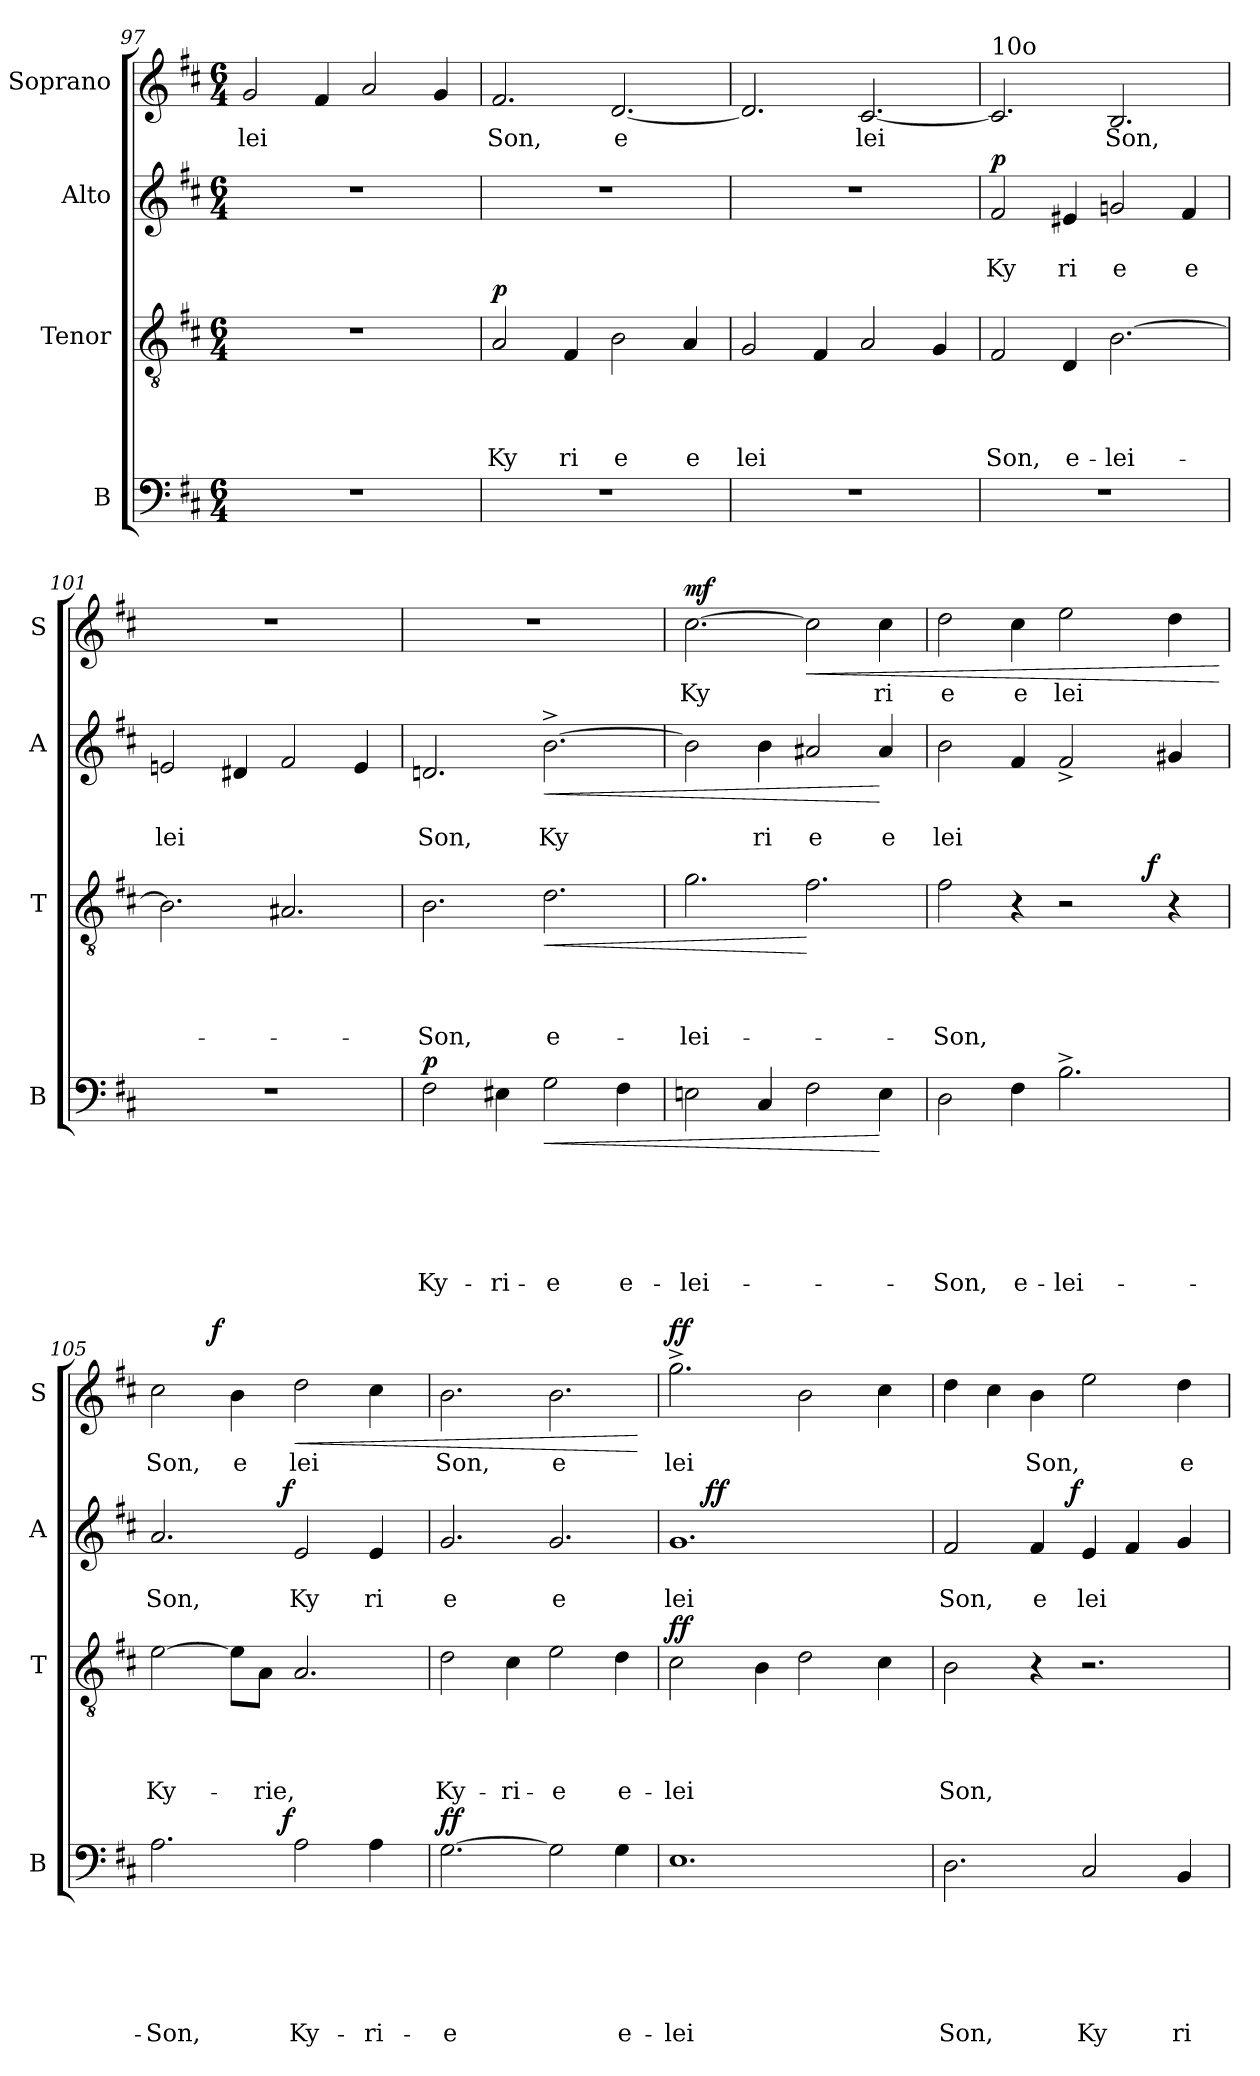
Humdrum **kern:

**kern	**text	**text	**text	**text	**text	**text	**dynam	**kern	**text	**text	**text	**text	**dynam	**kern	**text	**text	**dynam	**kern	**text	**dynam
*part4	*part4	*part4	*part4	*part4	*part4	*part4	*part4	*part3	*part3	*part3	*part3	*part3	*part3	*part2	*part2	*part2	*part2	*part1	*part1	*part1
*staff4	*staff4	*staff4	*staff4	*staff4	*staff4	*staff4	*staff4	*staff3	*staff3	*staff3	*staff3	*staff3	*staff3	*staff2	*staff2	*staff2	*staff2	*staff1	*staff1	*staff1
*I"B	*	*	*	*	*	*	*	*I"Tenor	*	*	*	*	*	*I"Alto	*	*	*	*I"Soprano	*	*
*I'B	*	*	*	*	*	*	*	*I'T	*	*	*	*	*	*I'A	*	*	*	*I'S	*	*
*clefF4	*	*	*	*	*	*	*	*clefGv2	*	*	*	*	*	*clefG2	*	*	*	*clefG2	*	*
*k[f#c#]	*	*	*	*	*	*	*	*k[f#c#]	*	*	*	*	*	*k[f#c#]	*	*	*	*k[f#c#]	*	*
*D:	*	*	*	*	*	*	*	*D:	*	*	*	*	*	*D:	*	*	*	*D:	*	*
*M6/4	*	*	*	*	*	*	*	*M6/4	*	*	*	*	*	*M6/4	*	*	*	*M6/4	*	*
=97	=97	=97	=97	=97	=97	=97	=97	=97	=97	=97	=97	=97	=97	=97	=97	=97	=97	=97	=97	=97
!LO:N:vis=1	!	!	!	!	!	!	!	!LO:N:vis=1	!	!	!	!	!	!LO:N:vis=1	!	!	!	!	!LO:LY:b	!
1.r	.	.	.	.	.	.	.	1.r	.	.	.	.	.	1.r	.	.	.	2g/	lei	.
.	.	.	.	.	.	.	.	.	.	.	.	.	.	.	.	.	.	4f#/	.	.
.	.	.	.	.	.	.	.	.	.	.	.	.	.	.	.	.	.	2a/	.	.
.	.	.	.	.	.	.	.	.	.	.	.	.	.	.	.	.	.	4g/	.	.
=98	=98	=98	=98	=98	=98	=98	=98	=98	=98	=98	=98	=98	=98	=98	=98	=98	=98	=98	=98	=98
!LO:N:vis=1	!	!	!	!	!	!	!	!	!	!	!	!LO:LY:b	!LO:DY:a	!LO:N:vis=1	!	!	!	!	!LO:LY:b	!
1.r	.	.	.	.	.	.	.	2A/	.	.	.	Ky	p	1.r	.	.	.	2.f#/	Son,	.
!	!	!	!	!	!	!	!	!	!	!	!	!LO:LY:b	!	!	!	!	!	!	!	!
.	.	.	.	.	.	.	.	4F#/	.	.	.	ri	.	.	.	.	.	.	.	.
!	!	!	!	!	!	!	!	!	!	!	!	!LO:LY:b	!	!	!	!	!	!	!LO:LY:b	!
.	.	.	.	.	.	.	.	2B\	.	.	.	e	.	.	.	.	.	[<2.d/	e	.
!	!	!	!	!	!	!	!	!	!	!	!	!LO:LY:b	!	!	!	!	!	!	!	!
.	.	.	.	.	.	.	.	4A/	.	.	.	e	.	.	.	.	.	.	.	.
=99	=99	=99	=99	=99	=99	=99	=99	=99	=99	=99	=99	=99	=99	=99	=99	=99	=99	=99	=99	=99
!LO:N:vis=1	!	!	!	!	!	!	!	!	!	!	!	!LO:LY:b	!	!LO:N:vis=1	!	!	!	!	!	!
1.r	.	.	.	.	.	.	.	2G/	.	.	.	lei	.	1.r	.	.	.	2.d/]	.	.
.	.	.	.	.	.	.	.	4F#/	.	.	.	.	.	.	.	.	.	.	.	.
!	!	!	!	!	!	!	!	!	!	!	!	!	!	!	!	!	!	!	!LO:LY:b	!
.	.	.	.	.	.	.	.	2A/	.	.	.	.	.	.	.	.	.	[<2.c#/	lei	.
.	.	.	.	.	.	.	.	4G/	.	.	.	.	.	.	.	.	.	.	.	.
!!LO:LB:g=z
=100	=100	=100	=100	=100	=100	=100	=100	=100	=100	=100	=100	=100	=100	=100	=100	=100	=100	=100	=100	=100
!	!	!	!	!	!	!	!	!	!	!	!	!	!	!	!	!	!	!LO:TX:a:t=10o	!	!
!LO:N:vis=1	!	!	!	!	!	!	!	!	!	!	!	!LO:LY:b	!	!	!	!LO:LY:b	!LO:DY:a	!	!	!
1.r	.	.	.	.	.	.	.	2F#/	.	.	.	Son,	.	2f#/	.	Ky	p	2.c#/]	.	.
!	!	!	!	!	!	!	!	!	!	!	!	!LO:LY:b	!	!	!	!LO:LY:b	!	!	!	!
.	.	.	.	.	.	.	.	4D/	.	.	.	e-	.	4e#X/	.	ri	.	.	.	.
!	!	!	!	!	!	!	!	!	!	!	!	!LO:LY:b	!	!	!	!LO:LY:b	!	!	!LO:LY:b	!
.	.	.	.	.	.	.	.	[>2.B\	.	.	.	-lei-	.	2gn/	.	e	.	2.B/	Son,	.
!	!	!	!	!	!	!	!	!	!	!	!	!	!	!	!	!LO:LY:b	!	!	!	!
.	.	.	.	.	.	.	.	.	.	.	.	.	.	4f#/	.	e	.	.	.	.
=101	=101	=101	=101	=101	=101	=101	=101	=101	=101	=101	=101	=101	=101	=101	=101	=101	=101	=101	=101	=101
!LO:N:vis=1	!	!	!	!	!	!	!	!	!	!	!	!	!	!	!	!LO:LY:b	!	!LO:N:vis=1	!	!
1.r	.	.	.	.	.	.	.	2.B\]	.	.	.	.	.	2en/	.	lei	.	1.r	.	.
.	.	.	.	.	.	.	.	.	.	.	.	.	.	4d#X/	.	.	.	.	.	.
.	.	.	.	.	.	.	.	2.A#X/	.	.	.	.	.	2f#/	.	.	.	.	.	.
.	.	.	.	.	.	.	.	.	.	.	.	.	.	4e/	.	.	.	.	.	.
=102	=102	=102	=102	=102	=102	=102	=102	=102	=102	=102	=102	=102	=102	=102	=102	=102	=102	=102	=102	=102
!	!	!	!	!	!	!LO:LY:b	!LO:DY:a	!	!	!	!	!LO:LY:b	!	!	!	!LO:LY:b	!	!LO:N:vis=1	!	!
2F#\	.	.	.	.	.	Ky-	p	2.B\	.	.	.	-Son,	.	2.dn/	.	Son,	.	1.r	.	.
!	!	!	!	!	!	!LO:LY:b	!	!	!	!	!	!	!	!	!	!	!	!	!	!
4E#X\	.	.	.	.	.	-ri-	.	.	.	.	.	.	.	.	.	.	.	.	.	.
!	!	!	!	!	!	!LO:LY:b	!LO:HP:b	!	!	!	!	!LO:LY:b	!LO:HP:b	!	!	!LO:LY:b	!LO:HP:b	!	!	!
2G\	.	.	.	.	.	-e	<	2.d\	.	.	.	e-	<	[>2.b^>\	.	Ky	<	.	.	.
!	!	!	!	!	!	!LO:LY:b	!	!	!	!	!	!	!	!	!	!	!	!	!	!
4F#\	.	.	.	.	.	e-	.	.	.	.	.	.	.	.	.	.	.	.	.	.
=103	=103	=103	=103	=103	=103	=103	=103	=103	=103	=103	=103	=103	=103	=103	=103	=103	=103	=103	=103	=103
!	!	!	!	!	!	!LO:LY:b	!	!	!	!	!	!LO:LY:b	!	!	!	!	!	!	!LO:LY:b	!LO:DY:a
2En\	.	.	.	.	.	-lei-	.	2.g\	.	.	.	-lei-	.	2b\]	.	.	.	[>2.cc#\	Ky	mf
!	!	!	!	!	!	!	!	!	!	!	!	!	!	!	!	!LO:LY:b	!	!	!	!
4C#/	.	.	.	.	.	.	.	.	.	.	.	.	.	4b\	.	ri	.	.	.	.
!	!	!	!	!	!	!	!	!	!	!	!	!	!	!	!	!LO:LY:b	!	!	!	!LO:HP:b
2F#\	.	.	.	.	.	.	.	2.f#\	.	.	.	.	[	2a#X/	.	e	.	2cc#\]	.	<
!	!	!	!	!	!	!	!	!	!	!	!	!	!	!	!	!LO:LY:b	!	!	!LO:LY:b	!
4E\	.	.	.	.	.	.	[	.	.	.	.	.	.	4a#/	.	e	[	4cc#\	ri	.
=104	=104	=104	=104	=104	=104	=104	=104	=104	=104	=104	=104	=104	=104	=104	=104	=104	=104	=104	=104	=104
!	!	!	!	!	!	!LO:LY:b	!	!	!	!	!	!LO:LY:b	!	!	!	!LO:LY:b	!	!	!LO:LY:b	!
*	*	*	*	*	*	*	*	*^	*	*	*	*	*	*	*	*	*	*	*	*
2D\	.	.	.	.	.	-Son,	.	2f#\	1ryy	.	.	.	-Son,	.	2b\	.	lei	.	2dd\	e	.
!	!	!	!	!	!	!LO:LY:b	!	!	!	!	!	!	!	!	!	!	!	!	!	!LO:LY:b	!
4F#\	.	.	.	.	.	e-	.	4r	.	.	.	.	.	.	4f#/	.	.	.	4cc#\	e	.
!	!	!	!	!	!	!LO:LY:b	!	!	!	!	!	!	!	!	!	!	!	!	!	!LO:LY:b	!
2.B^>\	.	.	.	.	.	-lei-	.	2r	.	.	.	.	.	.	2f#^</	.	.	.	2ee\	lei	.
.	.	.	.	.	.	.	.	.	8.ryy	.	.	.	.	.	.	.	.	.	.	.	.
!	!	!	!	!	!	!	!	!	!	!	!	!	!	!LO:DY:a	!	!	!	!	!	!	!
.	.	.	.	.	.	.	.	.	4ryy	.	.	.	.	f	.	.	.	.	.	.	.
.	.	.	.	.	.	.	.	4r	.	.	.	.	.	.	4g#X/	.	.	.	4dd\	.	.
.	.	.	.	.	.	.	.	.	16ryy	.	.	.	.	.	.	.	.	.	.	.	.
.	.	.	.	.	.	.	.	.	.	.	.	.	.	.	.	.	.	.	.	.	[
=105	=105	=105	=105	=105	=105	=105	=105	=105	=105	=105	=105	=105	=105	=105	=105	=105	=105	=105	=105	=105	=105
!	!	!	!	!	!	!LO:LY:b	!	!	!	!	!	!	!LO:LY:b	!	!	!	!LO:LY:b	!	!	!LO:LY:b	!
*^	*	*	*	*	*	*	*	*v	*v	*	*	*	*	*	*^	*	*	*	*^	*	*
2.A\	2ryy	.	.	.	.	.	-Son,	.	[>2e\	.	.	.	Ky-	.	2.a/	2ryy	.	Son,	.	2cc#\	4..ryy	Son,	.
!	!	!	!	!	!	!	!	!	!	!	!	!	!	!	!	!	!	!	!	!	!	!	!LO:DY:a
.	.	.	.	.	.	.	.	.	.	.	.	.	.	.	.	.	.	.	.	.	1ryy	.	f
!	!	!	!	!	!	!	!	!	!	!	!	!	!	!	!	!	!	!	!	!	!	!LO:LY:b	!
.	8..ryy	.	.	.	.	.	.	.	8e\L]	.	.	.	.	.	.	8..ryy	.	.	.	4b\	.	e	.
!	!	!	!	!	!	!	!	!	!	!	!	!	!LO:LY:b	!	!	!	!	!	!	!	!	!	!
.	.	.	.	.	.	.	.	.	8A\J	.	.	.	-rie,	.	.	.	.	.	.	.	.	.	.
!	!	!	!	!	!	!	!	!LO:DY:a	!	!	!	!	!	!	!	!	!	!	!LO:DY:a	!	!	!	!
.	2ryy	.	.	.	.	.	.	f	.	.	.	.	.	.	.	2ryy	.	.	f	.	.	.	.
!	!	!	!	!	!	!	!LO:LY:b	!	!	!	!	!	!	!	!	!	!	!LO:LY:b	!	!	!	!LO:LY:b	!LO:HP:b
2A\	.	.	.	.	.	.	Ky-	.	2.A/	.	.	.	.	.	2e/	.	.	Ky	.	2dd\	.	lei	<
.	4ryy	.	.	.	.	.	.	.	.	.	.	.	.	.	.	4ryy	.	.	.	.	.	.	.
!	!	!	!	!	!	!	!LO:LY:b	!	!	!	!	!	!	!	!	!	!	!LO:LY:b	!	!	!	!	!
4A\	.	.	.	.	.	.	-ri-	.	.	.	.	.	.	.	4e/	.	.	ri	.	4cc#\	.	.	.
.	.	.	.	.	.	.	.	.	.	.	.	.	.	.	.	.	.	.	.	.	16ryy	.	.
.	32ryy	.	.	.	.	.	.	.	.	.	.	.	.	.	.	32ryy	.	.	.	.	.	.	.
=106	=106	=106	=106	=106	=106	=106	=106	=106	=106	=106	=106	=106	=106	=106	=106	=106	=106	=106	=106	=106	=106	=106	=106
!	!	!	!	!	!	!	!LO:LY:b:rj	!LO:DY:a	!	!	!	!	!LO:LY:b	!	!	!	!	!LO:LY:b	!	!	!	!LO:LY:b	!
*	*	*	*	*	*	*	*	*	*	*	*	*	*	*	*v	*v	*	*	*	*	*	*	*
*v	*v	*	*	*	*	*	*	*	*	*	*	*	*	*	*	*	*	*	*v	*v	*	*
[>2.G\	.	.	.	.	.	-e	ff	2d\	.	.	.	Ky-	.	2.g/	.	e	.	2.b\	Son,	.
!	!	!	!	!	!	!	!	!	!	!	!	!LO:LY:b	!	!	!	!	!	!	!	!
.	.	.	.	.	.	.	.	4c#\	.	.	.	-ri-	.	.	.	.	.	.	.	.
!	!	!	!	!	!	!	!	!	!	!	!	!LO:LY:b	!	!	!	!LO:LY:b	!	!	!LO:LY:b	!
2G\]	.	.	.	.	.	.	.	2e\	.	.	.	-e	.	2.g/	.	e	.	2.b\	e	.
!	!	!	!	!	!	!LO:LY:b	!	!	!	!	!	!LO:LY:b	!	!	!	!	!	!	!	!
4G\	.	.	.	.	.	e-	.	4d\	.	.	.	e-	.	.	.	.	.	.	.	.
.	.	.	.	.	.	.	.	.	.	.	.	.	.	.	.	.	.	.	.	[
!!LO:LB:g=z
=107	=107	=107	=107	=107	=107	=107	=107	=107	=107	=107	=107	=107	=107	=107	=107	=107	=107	=107	=107	=107
!	!	!	!	!	!	!LO:LY:b	!	!	!	!	!	!LO:LY:b	!LO:DY:a	!	!	!LO:LY:b	!	!	!LO:LY:b	!LO:DY:a
*	*	*	*	*	*	*	*	*	*	*	*	*	*	*^	*	*	*	*	*	*
1.E	.	.	.	.	.	-lei	.	2c#\	.	.	.	-lei	ff	1.g	8.ryy	.	lei	.	2.gg^>\	lei	ff
!	!	!	!	!	!	!	!	!	!	!	!	!	!	!	!	!	!	!LO:DY:a	!	!	!
.	.	.	.	.	.	.	.	.	.	.	.	.	.	.	1ryy	.	.	ff	.	.	.
.	.	.	.	.	.	.	.	4B\	.	.	.	.	.	.	.	.	.	.	.	.	.
.	.	.	.	.	.	.	.	2d\	.	.	.	.	.	.	.	.	.	.	2b\	.	.
.	.	.	.	.	.	.	.	.	.	.	.	.	.	.	4ryy	.	.	.	.	.	.
.	.	.	.	.	.	.	.	4c#\	.	.	.	.	.	.	.	.	.	.	4cc#\	.	.
.	.	.	.	.	.	.	.	.	.	.	.	.	.	.	16ryy	.	.	.	.	.	.
=108	=108	=108	=108	=108	=108	=108	=108	=108	=108	=108	=108	=108	=108	=108	=108	=108	=108	=108	=108	=108	=108
!	!	!	!	!	!	!LO:LY:b	!	!	!	!	!	!LO:LY:b	!	!	!	!	!LO:LY:b	!	!	!	!
2.D\	.	.	.	.	.	Son,	.	2B\	.	.	.	Son,	.	2f#/	2ryy	.	Son,	.	4dd\	.	.
.	.	.	.	.	.	.	.	.	.	.	.	.	.	.	.	.	.	.	4cc#\	.	.
!	!	!	!	!	!	!	!	!	!	!	!	!	!	!	!	!	!LO:LY:b	!	!	!LO:LY:b	!
.	.	.	.	.	.	.	.	4r	.	.	.	.	.	4f#/	8..ryy	.	e	.	4b\	Son,	.
!	!	!	!	!	!	!	!	!	!	!	!	!	!	!	!	!	!	!LO:DY:b	!	!	!
.	.	.	.	.	.	.	.	.	.	.	.	.	.	.	2ryy	.	.	f	.	.	.
!	!	!	!	!	!	!LO:LY:b	!	!	!	!	!	!	!	!	!	!	!LO:LY:b	!	!	!	!
2C#/	.	.	.	.	.	Ky	.	2.r	.	.	.	.	.	4e/	.	.	lei	.	2ee\	.	.
.	.	.	.	.	.	.	.	.	.	.	.	.	.	4f#/	.	.	.	.	.	.	.
.	.	.	.	.	.	.	.	.	.	.	.	.	.	.	4ryy	.	.	.	.	.	.
!	!	!	!	!	!	!LO:LY:b	!	!	!	!	!	!	!	!	!	!	!	!	!	!LO:LY:b	!
4BB/	.	.	.	.	.	ri	.	.	.	.	.	.	.	4g/	.	.	.	.	4dd\	e	.
.	.	.	.	.	.	.	.	.	.	.	.	.	.	.	32ryy	.	.	.	.	.	.
*	*	*	*	*	*	*	*	*	*	*	*	*	*	*v	*v	*	*	*	*	*	*
=	=	=	=	=	=	=	=	=	=	=	=	=	=	=	=	=	=	=	=	=
*-	*-	*-	*-	*-	*-	*-	*-	*-	*-	*-	*-	*-	*-	*-	*-	*-	*-	*-	*-	*-
